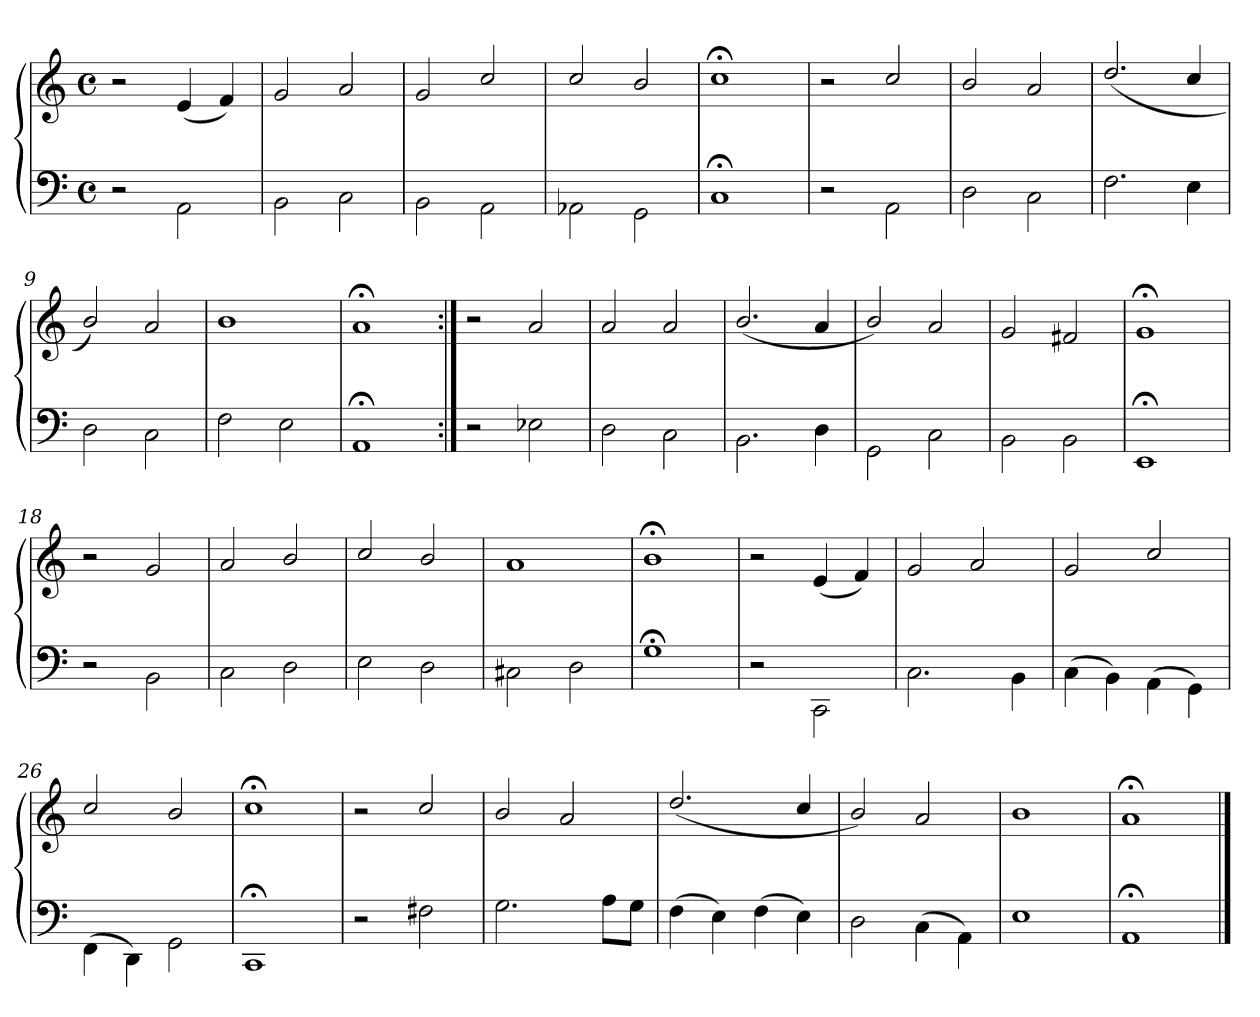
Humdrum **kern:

**kern	**kern
*part1	*part1
*staff2	*staff1
*clefF4	*clefG2
*M4/4	*M4/4
*met(c)	*met(c)
=1	=1
2r	2r
2AA\	(4e/
.	4f/)
=2	=2
2BB\	2g/
2C\	2a/
=3	=3
2BB\	2g/
2AA\	2cc/
=4	=4
2AA-X\	2cc/
2GG\	2b/
=5	=5
1C;\	1cc;</
=6	=6
2r	2r
2AA\	2cc/
=7	=7
2D\	2b/
2C\	2a/
=8	=8
2.F\	(2.dd/
4E\	4cc/
=9	=9
2D\	2b/)
2C\	2a/
=10	=10
2F\	1b/
2E\	.
=11	=11
1AA;\	1a;</
!!LO:LB:g=z
=12:|!	=12:|!
2r	2r
2E-X\	2a/
=13	=13
2D\	2a/
2C\	2a/
=14	=14
2.BB\	(2.b/
4D\	4a/
=15	=15
2GG\	2b/)
2C\	2a/
=16	=16
2BB\	2g/
2BB\	2f#X/
=17	=17
1EE;\	1g;</
=18	=18
2r	2r
2BB\	2g/
=19	=19
2C\	2a/
2D\	2b/
=20	=20
2E\	2cc/
2D\	2b/
=21	=21
2C#X\	1a/
2D\	.
=22	=22
1G;\	1b;</
!!LO:PB:g=z
=23	=23
2r	2r
2CC\	(4e/
.	4f/)
=24	=24
2.C\	2g/
.	2a/
4BB\	.
=25	=25
(4C\	2g/
4BB\)	.
(4AA\	2cc/
4GG\)	.
=26	=26
(4FF\	2cc/
4DD\)	.
2GG\	2b/
=27	=27
1CC;\	1cc;</
=28	=28
2r	2r
2F#X\	2cc/
=29	=29
2.G\	2b/
.	2a/
8AL	.
8GJ	.
=30	=30
(4F\	(2.dd/
4E\)	.
(4F\	.
4E\)	4cc/
=31	=31
2D\	2b/)
(4C\	2a/
4AA\)	.
!!LO:LB:g=z
=32	=32
1E\	1b/
=33	=33
1AA;\	1a;</
==	==
*-	*-
